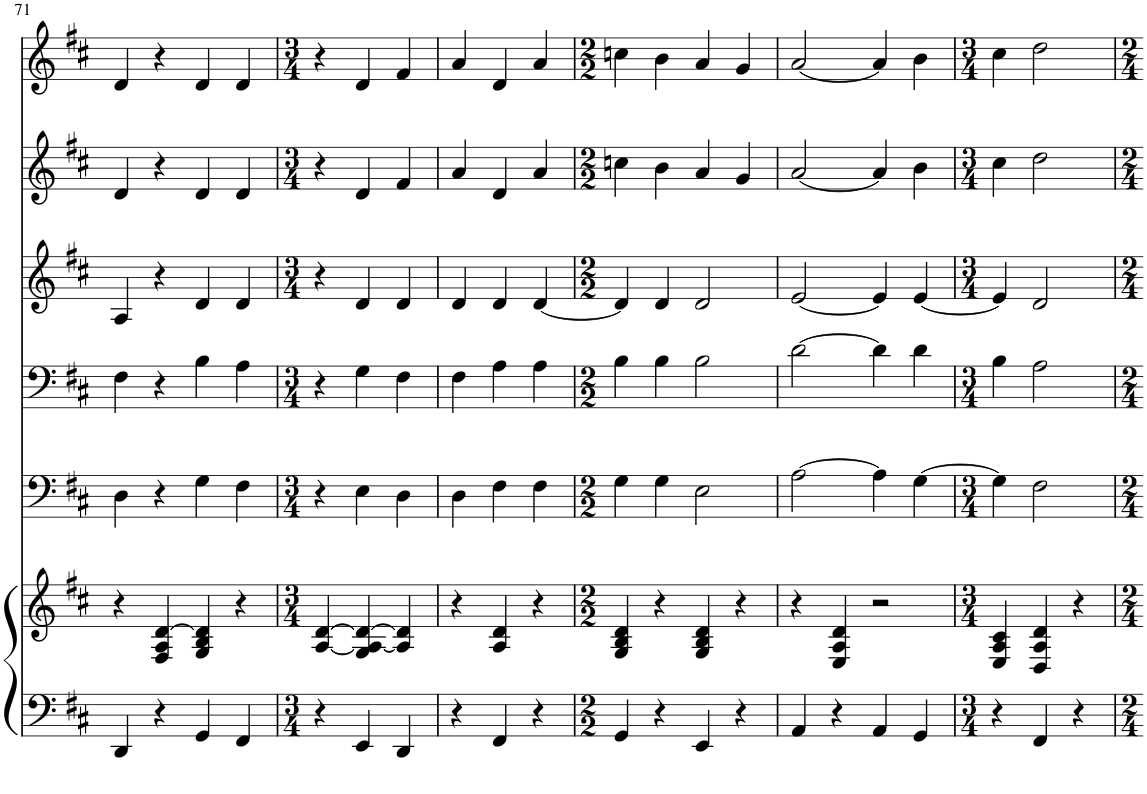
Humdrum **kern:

**kern	**kern	**kern	**kern	**kern	**kern	**kern
*part6	*part6	*part5	*part4	*part3	*part2	*part1
*staff7	*staff6	*staff5	*staff4	*staff3	*staff2	*staff1
*I"Piano	*	*I"B	*I"T	*I"A	*I"S2	*I"S1
*I'Pno	*	*	*	*	*	*
!!LO:PB:g=z
*clefF4	*clefG2	*clefF4	*clefF4	*clefG2	*clefG2	*clefG2
*	*	*	*Trd5c9	*Trd1c2	*	*Trd1c2
*k[f#c#]	*k[f#c#]	*k[f#c#]	*k[f#c#]	*k[f#c#]	*k[f#c#]	*k[f#c#]
*M2/2	*M2/2	*M2/2	*M2/2	*M2/2	*M2/2	*M2/2
=71	=71	=71	=71	=71	=71	=71
4DD/	4r	4D\	4F#\	4A/	4d/	4d/
4r	4F#/ 4A/ [4d/	4r	4r	4r	4r	4r
4GG/	4G/ 4B/ 4d/]	4G\	4B\	4d/	4d/	4d/
4FF#/	4r	4F#\	4A\	4d/	4d/	4d/
=72	=72	=72	=72	=72	=72	=72
*M3/4	*M3/4	*M3/4	*M3/4	*M3/4	*M3/4	*M3/4
4r	[4A/ [4d/	4r	4r	4r	4r	4r
4EE/	4G/ 4A/_ 4d/_	4E\	4G\	4d/	4d/	4d/
4DD/	4A/] 4d/]	4D\	4F#\	4d/	4f#/	4f#/
=73	=73	=73	=73	=73	=73	=73
4r	4r	4D\	4F#\	4d/	4a/	4a/
4FF#/	4A/ 4d/	4F#\	4A\	4d/	4d/	4d/
4r	4r	4F#\	4A\	[4d/	4a/	4a/
=74	=74	=74	=74	=74	=74	=74
*M2/2	*M2/2	*M2/2	*M2/2	*M2/2	*M2/2	*M2/2
4GG/	4G/ 4B/ 4d/	4G\	4B\	4d/]	4ccn\	4ccn\
4r	4r	4G\	4B\	4d/	4b\	4b\
4EE/	4G/ 4B/ 4d/	2E\	2B\	2d/	4a/	4a/
4r	4r	.	.	.	4g/	4g/
=75	=75	=75	=75	=75	=75	=75
4AA/	4r	[2A\	[2d\	[2e/	[2a/	[2a/
4r	4E/ 4A/ 4d/	.	.	.	.	.
4AA/	2r	4A\]	4d\]	4e/]	4a/]	4a/]
4GG/	.	[4G\	4d\	[4e/	4b\	4b\
=76	=76	=76	=76	=76	=76	=76
*M3/4	*M3/4	*M3/4	*M3/4	*M3/4	*M3/4	*M3/4
4r	4E/ 4A/ 4c#/	4G\]	4B\	4e/]	4cc#\	4cc#\
4FF#/	4D/ 4A/ 4d/	2F#\	2A\	2d/	2dd\	2dd\
4r	4r	.	.	.	.	.
=	=	=	=	=	=	=
*-	*-	*-	*-	*-	*-	*-
